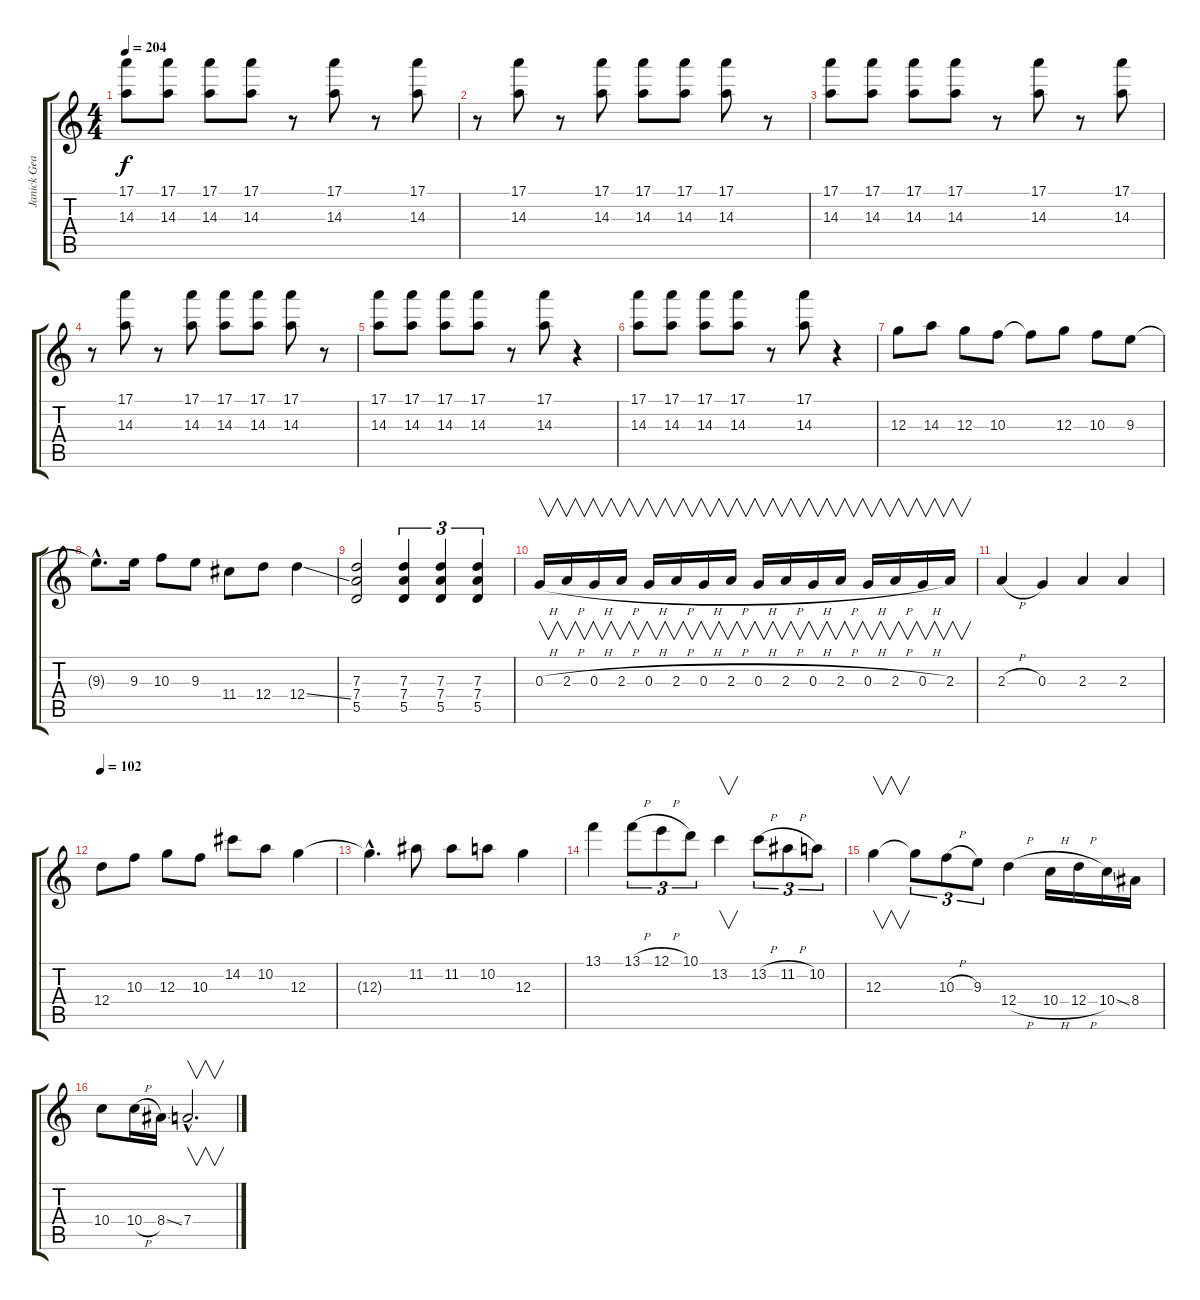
\track ("Janick Gears (Distortion Guitar)" "Janick Gea") {instrument distortionguitar}
\staff {score tabs}
\tuning (E4 B3 G3 D3 A2 E2) {hide}
\ts (4 4)
\tempo 204
\clef g2
\ks c
(17.1 14.3).8{dy f} (17.1 14.3).8 (17.1 14.3).8 (17.1 14.3).8 r.8 (17.1 14.3).8 r.8 (17.1 14.3).8 |
r.8 (17.1 14.3).8 r.8 (17.1 14.3).8 (17.1 14.3).8 (17.1 14.3).8 (17.1 14.3).8 r.8 |
(17.1 14.3).8 (17.1 14.3).8 (17.1 14.3).8 (17.1 14.3).8 r.8 (17.1 14.3).8 r.8 (17.1 14.3).8 |
r.8 (17.1 14.3).8 r.8 (17.1 14.3).8 (17.1 14.3).8 (17.1 14.3).8 (17.1 14.3).8 r.8 |
(17.1 14.3).8 (17.1 14.3).8 (17.1 14.3).8 (17.1 14.3).8 r.8 (17.1 14.3).8 r.4 |
(17.1 14.3).8 (17.1 14.3).8 (17.1 14.3).8 (17.1 14.3).8 r.8 (17.1 14.3).8 r.4 |
12.3.8 14.3.8 12.3.8 10.3.8 10.3{t}.8 12.3.8 10.3.8 9.3.8 |
9.3{hac t}.8{d} 9.3.16 10.3.8 9.3.8 11.4.8 12.4.8 12.4{ss}.4 |
(7.3 7.4 5.5).2 (7.3 7.4 5.5).4{tu (3 2)} (7.3 7.4 5.5).4{tu (3 2)} (7.3 7.4 5.5).4{tu (3 2)} |
0.3{h}.16{v} 2.3{h}.16{v} 0.3{h}.16{v} 2.3{h}.16{v} 0.3{h}.16{v} 2.3{h}.16{v} 0.3{h}.16{v} 2.3{h}.16{v} 0.3{h}.16{v} 2.3{h}.16{v} 0.3{h}.16{v} 2.3{h}.16{v} 0.3{h}.16{v} 2.3{h}.16{v} 0.3{h}.16{v} 2.3.16{v} |
2.3{h}.4 0.3.4 2.3.4 2.3.4 |
\tempo 102
12.4.8 10.3.8 12.3.8 10.3.8 14.2.8 10.2.8 12.3.4 |
12.3{hac t}.4{d} 11.2.8 11.2.8 10.2.8 12.3.4 |
13.1.4 13.1{h}.8{tu (3 2)} 12.1{h}.8{tu (3 2)} 10.1.8{tu (3 2)} 13.2.4{v} 13.2{h}.8{tu (3 2)} 11.2{h}.8{tu (3 2)} 10.2.8{tu (3 2)} |
12.3.4{v} 12.3{t}.8{tu (3 2)} 10.3{h}.8{tu (3 2)} 9.3.8{tu (3 2)} 12.4{h}.4 10.4{h}.16 12.4{h}.16 10.4{ss}.16 8.4.16 |
10.4.8 10.4{h}.16 8.4{ss}.16 7.4{hac}.2{v d}
